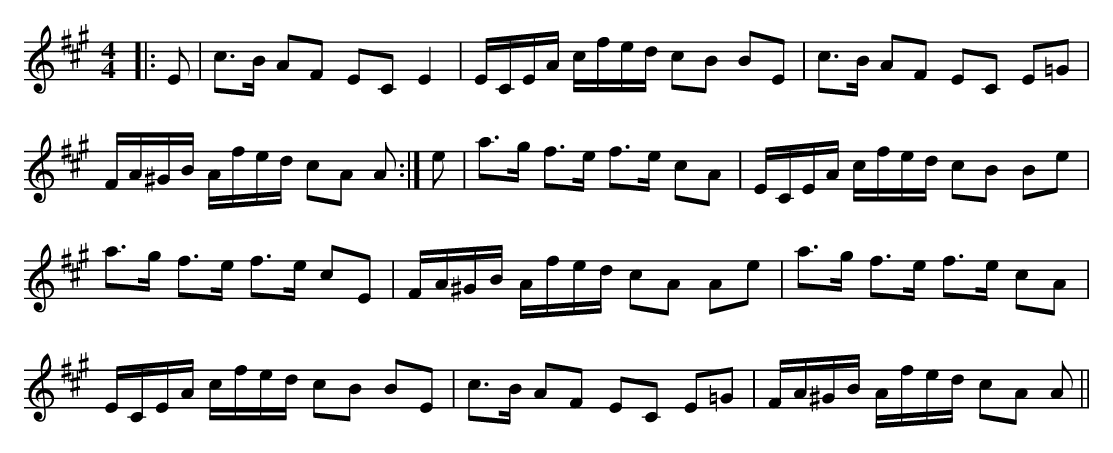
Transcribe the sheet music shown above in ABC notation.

X:1
M:4/4
K:A
|:E|c>B AF EC E2|E/C/E/A/ c/f/e/d/ cB BE|c>B AF EC E=G|
F/A/^G/B/ A/f/e/d/ cA A:|e|a>g f>e f>e cA|E/C/E/A/ c/f/e/d/ cB Be|
a>g f>e f>e cE|F/A/^G/B/ A/f/e/d/ cA Ae|a>g f>e f>e cA|
E/C/E/A/ c/f/e/d/ cB BE|c>B AF EC E=G|F/A/^G/B/ A/f/e/d/ cA A||
